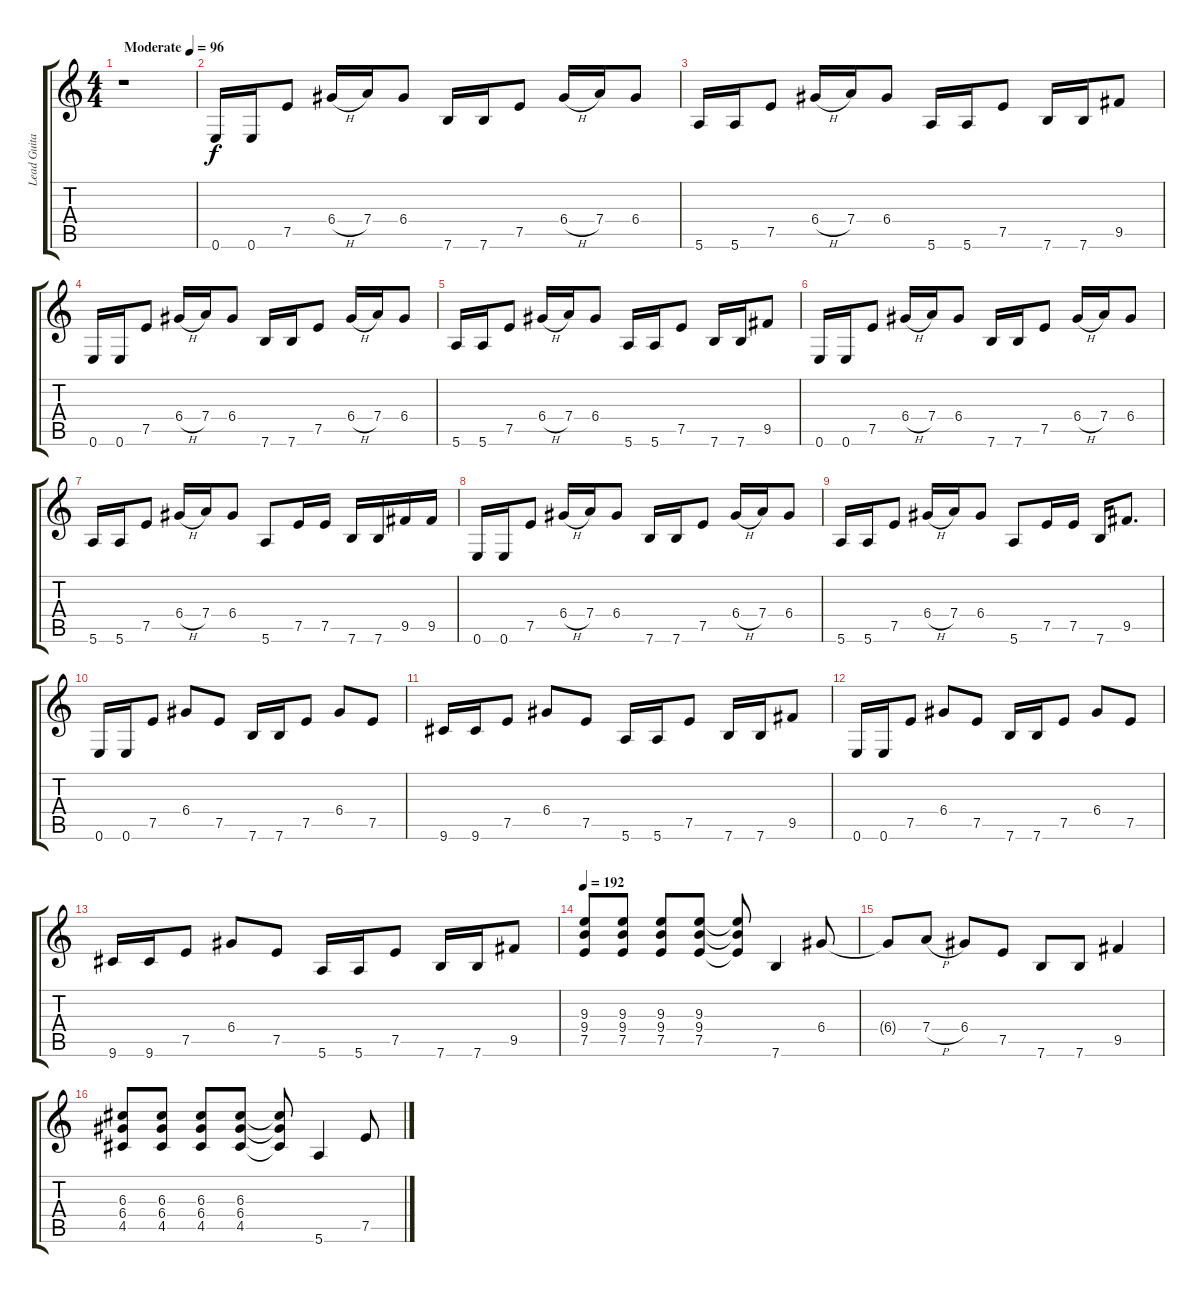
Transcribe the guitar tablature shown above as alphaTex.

\track ("Lead Guitar  " "Lead Guita") {instrument overdrivenguitar}
\staff {score tabs}
\tuning (E4 B3 G3 D3 A2 E2) {hide}
\ts (4 4)
\tempo (96 "Moderate")
\clef g2
\ks c
r.1{dy f instrument overdrivenguitar} |
0.6.16 0.6.16 7.5.8 6.4{h}.16 7.4.16 6.4.8 7.6.16 7.6.16 7.5.8 6.4{h}.16 7.4.16 6.4.8 |
5.6.16 5.6.16 7.5.8 6.4{h}.16 7.4.16 6.4.8 5.6.16 5.6.16 7.5.8 7.6.16 7.6.16 9.5.8 |
0.6.16 0.6.16 7.5.8 6.4{h}.16 7.4.16 6.4.8 7.6.16 7.6.16 7.5.8 6.4{h}.16 7.4.16 6.4.8 |
5.6.16 5.6.16 7.5.8 6.4{h}.16 7.4.16 6.4.8 5.6.16 5.6.16 7.5.8 7.6.16 7.6.16 9.5.8 |
0.6.16 0.6.16 7.5.8 6.4{h}.16 7.4.16 6.4.8 7.6.16 7.6.16 7.5.8 6.4{h}.16 7.4.16 6.4.8 |
5.6.16 5.6.16 7.5.8 6.4{h}.16 7.4.16 6.4.8 5.6.8 7.5.16 7.5.16 7.6.16 7.6.16 9.5.16 9.5.16 |
0.6.16 0.6.16 7.5.8 6.4{h}.16 7.4.16 6.4.8 7.6.16 7.6.16 7.5.8 6.4{h}.16 7.4.16 6.4.8 |
5.6.16 5.6.16 7.5.8 6.4{h}.16 7.4.16 6.4.8 5.6.8 7.5.16 7.5.16 7.6.16 9.5.8{d} |
0.6.16 0.6.16 7.5.8 6.4.8 7.5.8 7.6.16 7.6.16 7.5.8 6.4.8 7.5.8 |
9.6.16 9.6.16 7.5.8 6.4.8 7.5.8 5.6.16 5.6.16 7.5.8 7.6.16 7.6.16 9.5.8 |
0.6.16 0.6.16 7.5.8 6.4.8 7.5.8 7.6.16 7.6.16 7.5.8 6.4.8 7.5.8 |
9.6.16 9.6.16 7.5.8 6.4.8 7.5.8 5.6.16 5.6.16 7.5.8 7.6.16 7.6.16 9.5.8 |
\tempo 192
(9.3 9.4 7.5).8 (9.3 9.4 7.5).8 (9.3 9.4 7.5).8 (9.3 9.4 7.5).8 (9.3{t} 9.4{t} 7.5{t}).8 7.6.4 6.4.8 |
6.4{t}.8 7.4{h}.8 6.4.8 7.5.8 7.6.8 7.6.8 9.5.4 |
(6.3 6.4 4.5).8 (6.3 6.4 4.5).8 (6.3 6.4 4.5).8 (6.3 6.4 4.5).8 (6.3{t} 6.4{t} 4.5{t}).8 5.6.4 7.5.8
